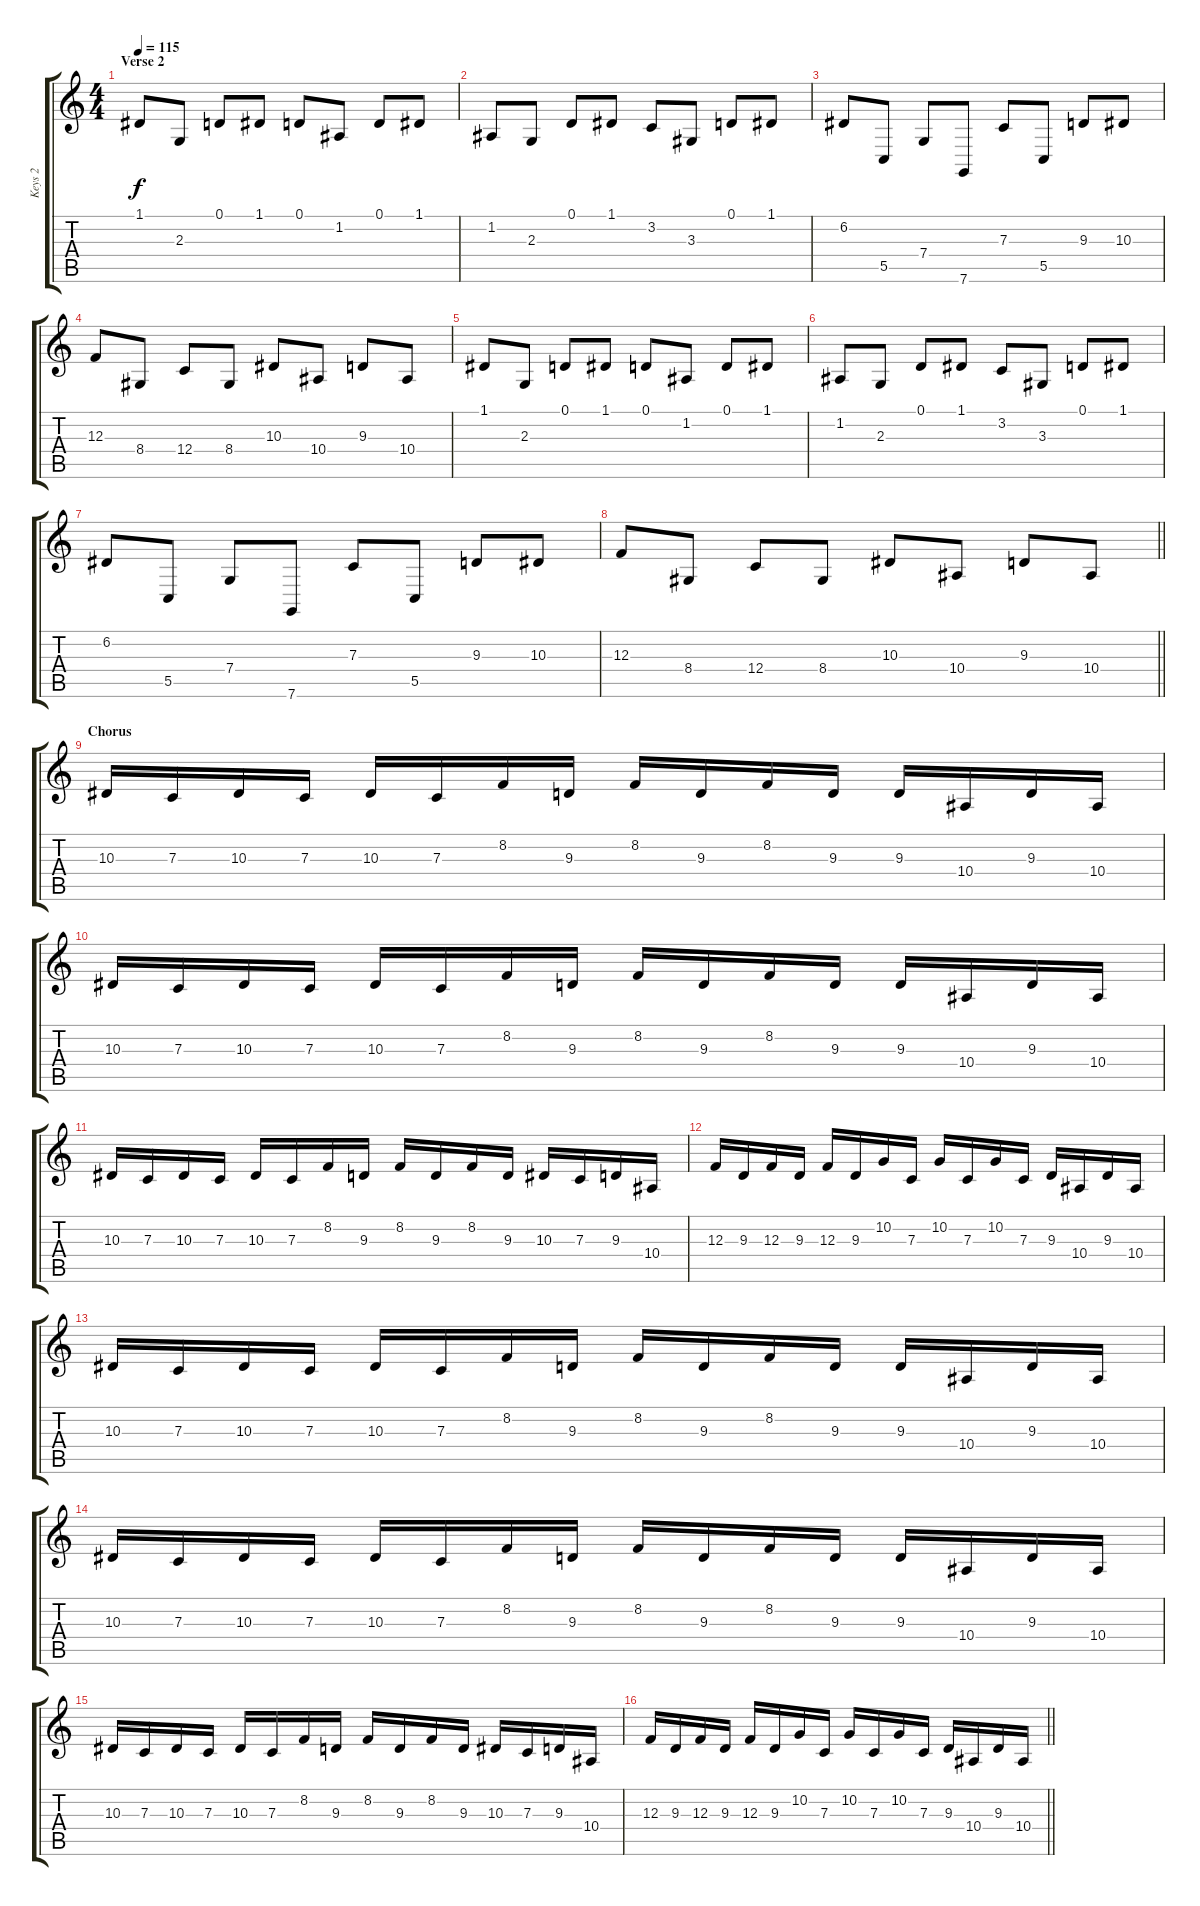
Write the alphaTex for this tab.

\track ("Keys 2" "Keys 2") {instrument fx5brightness}
\staff {score tabs}
\tuning (D4 A3 F3 C3 G2 C2) {hide}
\ts (4 4)
\section ("" "Verse 2")
\tempo 115
\clef g2
\ks c
1.1.8{dy f} 2.3.8 0.1.8 1.1.8 0.1.8 1.2.8 0.1.8 1.1.8 |
1.2.8 2.3.8 0.1.8 1.1.8 3.2.8 3.3.8 0.1.8 1.1.8 |
6.2.8 5.5.8 7.4.8 7.6.8 7.3.8 5.5.8 9.3.8 10.3.8 |
12.3.8 8.4.8 12.4.8 8.4.8 10.3.8 10.4.8 9.3.8 10.4.8 |
1.1.8 2.3.8 0.1.8 1.1.8 0.1.8 1.2.8 0.1.8 1.1.8 |
1.2.8 2.3.8 0.1.8 1.1.8 3.2.8 3.3.8 0.1.8 1.1.8 |
6.2.8 5.5.8 7.4.8 7.6.8 7.3.8 5.5.8 9.3.8 10.3.8 |
\barLineRight lightlight
12.3.8 8.4.8 12.4.8 8.4.8 10.3.8 10.4.8 9.3.8 10.4.8 |
\section ("" "Chorus")
10.3.16 7.3.16 10.3.16 7.3.16 10.3.16 7.3.16 8.2.16 9.3.16 8.2.16 9.3.16 8.2.16 9.3.16 9.3.16 10.4.16 9.3.16 10.4.16 |
10.3.16 7.3.16 10.3.16 7.3.16 10.3.16 7.3.16 8.2.16 9.3.16 8.2.16 9.3.16 8.2.16 9.3.16 9.3.16 10.4.16 9.3.16 10.4.16 |
10.3.16 7.3.16 10.3.16 7.3.16 10.3.16 7.3.16 8.2.16 9.3.16 8.2.16 9.3.16 8.2.16 9.3.16 10.3.16 7.3.16 9.3.16 10.4.16 |
12.3.16 9.3.16 12.3.16 9.3.16 12.3.16 9.3.16 10.2.16 7.3.16 10.2.16 7.3.16 10.2.16 7.3.16 9.3.16 10.4.16 9.3.16 10.4.16 |
10.3.16 7.3.16 10.3.16 7.3.16 10.3.16 7.3.16 8.2.16 9.3.16 8.2.16 9.3.16 8.2.16 9.3.16 9.3.16 10.4.16 9.3.16 10.4.16 |
10.3.16 7.3.16 10.3.16 7.3.16 10.3.16 7.3.16 8.2.16 9.3.16 8.2.16 9.3.16 8.2.16 9.3.16 9.3.16 10.4.16 9.3.16 10.4.16 |
10.3.16 7.3.16 10.3.16 7.3.16 10.3.16 7.3.16 8.2.16 9.3.16 8.2.16 9.3.16 8.2.16 9.3.16 10.3.16 7.3.16 9.3.16 10.4.16 |
\barLineRight lightlight
12.3.16 9.3.16 12.3.16 9.3.16 12.3.16 9.3.16 10.2.16 7.3.16 10.2.16 7.3.16 10.2.16 7.3.16 9.3.16 10.4.16 9.3.16 10.4.16
